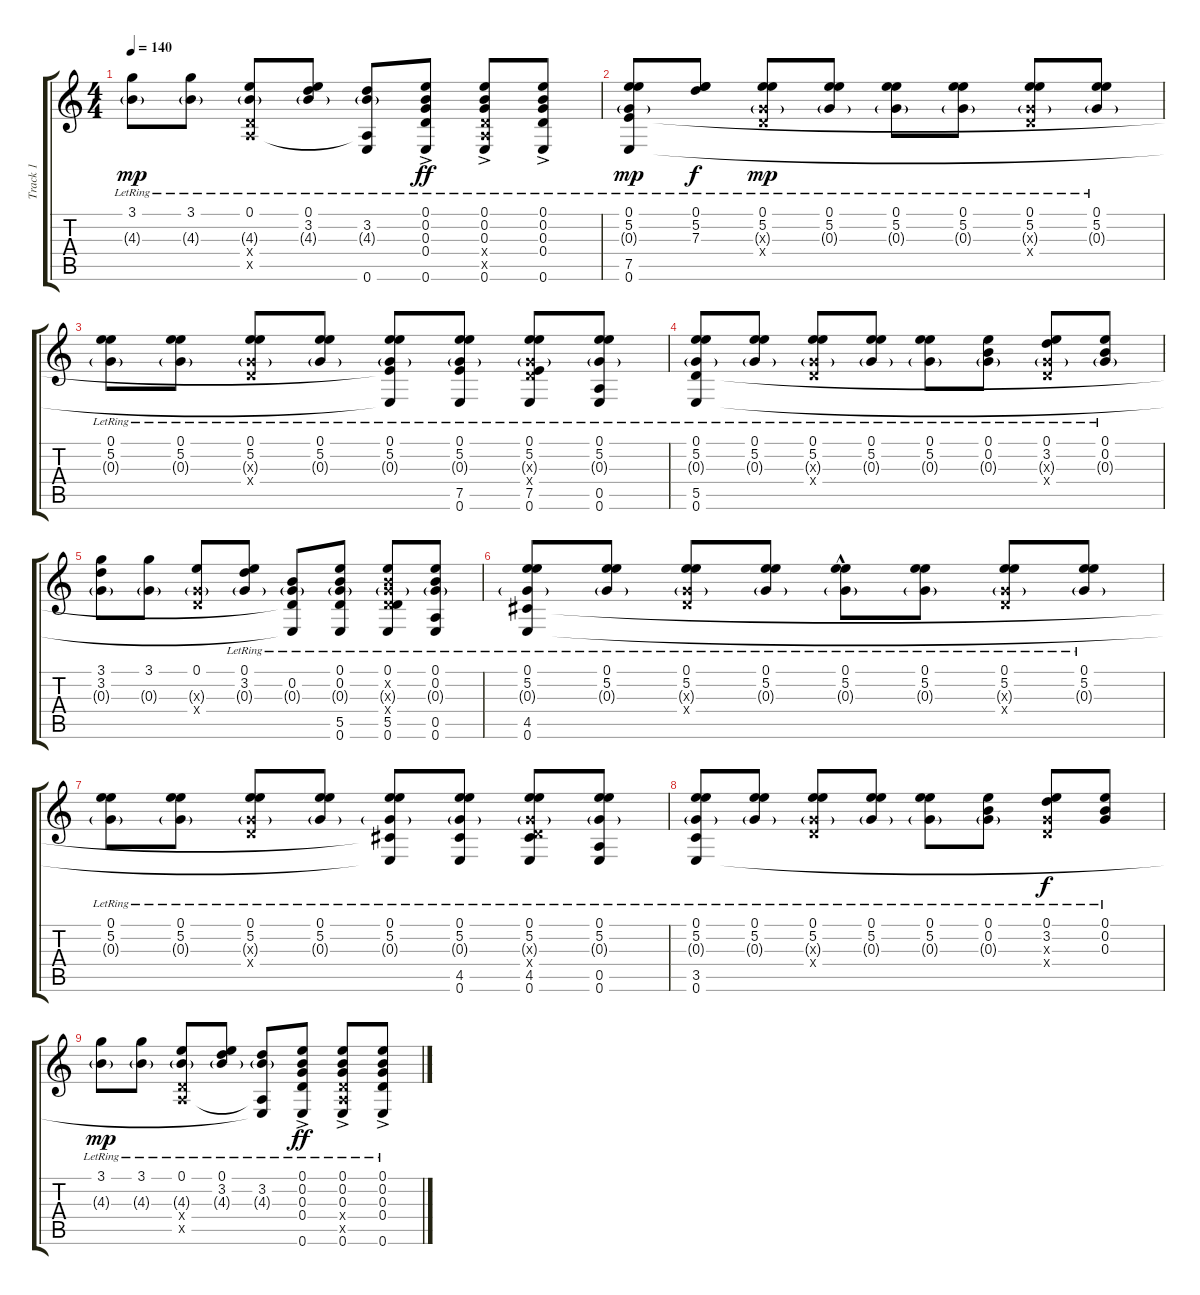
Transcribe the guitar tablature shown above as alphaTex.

\track ("Track 1" "Track 1") {instrument acousticguitarnylon}
\staff {score tabs}
\tuning (E4 B3 G3 D3 A2 E2) {hide}
\ts (4 4)
\tempo 140
\clef g2
\ks c
(3.1 4.3{g lr}).8{dy mp} (3.1 4.3{g lr}).8 (0.1 4.3{g lr} 0.4{x} 0.5{x}).8 (0.1 3.2{lr} 4.3{g lr}).8 (3.2{lr} 4.3{g lr} 0.5{t} 0.6{t}).8 (0.1 0.2{lr} 0.3{lr} 0.4{lr} 0.6{ac lr}).8{dy ff} (0.1 0.2{lr} 0.3{lr} 0.4{x} 0.5{x} 0.6{ac lr}).8 (0.1 0.2{lr} 0.3{lr} 0.4{lr} 0.6{ac lr}).8 |
(0.1 5.2{lr} 0.3{g} 7.5{lr} 0.6{lr}).8{dy mp} (0.1 5.2{lr} 7.3).8{dy f} (0.1 5.2{lr} 0.3{g x} 0.4{x}).8{dy mp} (0.1 5.2{lr} 0.3{g}).8 (0.1 5.2{lr} 0.3{g}).8 (0.1 5.2{lr} 0.3{g}).8 (0.1 5.2{lr} 0.3{g x} 0.4{x}).8 (0.1 5.2{lr} 0.3{g}).8 |
(0.1 5.2{lr} 0.3{g}).8 (0.1 5.2{lr} 0.3{g}).8 (0.1 5.2{lr} 0.3{g x} 0.4{x}).8 (0.1 5.2{lr} 0.3{g}).8 (0.1 5.2{lr} 0.3{g} 7.5{t} 0.6{t}).8 (0.1 5.2{lr} 0.3{g} 7.5{lr} 0.6{lr}).8 (0.1 5.2{lr} 0.3{g x} 0.4{x} 7.5{lr} 0.6{lr}).8 (0.1 5.2{lr} 0.3{g} 0.5{lr} 0.6{lr}).8 |
(0.1 5.2{lr} 0.3{g} 5.5{lr} 0.6{lr}).8 (0.1 5.2{lr} 0.3{g}).8 (0.1 5.2{lr} 0.3{g x} 0.4{x}).8 (0.1 5.2{lr} 0.3{g}).8 (0.1 5.2{lr} 0.3{g}).8 (0.1 0.2{lr} 0.3{g}).8 (0.1 3.2{lr} 0.3{g x} 0.4{x}).8 (0.1 0.2{lr} 0.3{g}).8 |
(3.1 3.2 0.3{g}).8 (3.1 0.3{g}).8 (0.1 0.3{g x} 0.4{x}).8 (0.1 3.2{lr} 0.3{g}).8 (0.2{lr} 0.3{g} 5.5{t} 0.6{t}).8 (0.1 0.2{lr} 0.3{g} 5.5 0.6).8 (0.1 0.2{x} 0.3{g x} 0.4{x} 5.5{lr} 0.6{lr}).8 (0.1 0.2{lr} 0.3{g} 0.5{lr} 0.6{lr}).8 |
(0.1 5.2{lr} 0.3{g} 4.5{lr} 0.6{lr}).8 (0.1 5.2{lr} 0.3{g}).8 (0.1 5.2{lr} 0.3{g x} 0.4{x}).8 (0.1 5.2{lr} 0.3{g}).8 (0.1{hac} 5.2{lr} 0.3{g}).8 (0.1 5.2{lr} 0.3{g}).8 (0.1 5.2{lr} 0.3{g x} 0.4{x}).8 (0.1 5.2{lr} 0.3{g}).8 |
(0.1 5.2{lr} 0.3{g}).8 (0.1 5.2{lr} 0.3{g}).8 (0.1 5.2{lr} 0.3{g x} 0.4{x}).8 (0.1 5.2{lr} 0.3{g}).8 (0.1 5.2{lr} 0.3{g} 4.5{t} 0.6{t}).8 (0.1 5.2{lr} 0.3{g} 4.5 0.6).8 (0.1 5.2{lr} 0.3{g x} 0.4{x} 4.5 0.6).8 (0.1 5.2{lr} 0.3{g} 0.5{lr} 0.6{lr}).8 |
(0.1 5.2{lr} 0.3{g} 3.5{lr} 0.6{lr}).8 (0.1 5.2{lr} 0.3{g}).8 (0.1 5.2{lr} 0.3{g x} 0.4{x}).8 (0.1 5.2{lr} 0.3{g}).8 (0.1 5.2{lr} 0.3{g}).8 (0.1 0.2{lr} 0.3{g}).8 (0.1 3.2{lr} 0.3{x} 0.4{x}).8{dy f} (0.1 0.2{lr} 0.3{lr}).8 |
(3.1 4.3{g lr}).8{dy mp} (3.1 4.3{g lr}).8 (0.1 4.3{g lr} 0.4{x} 0.5{x}).8 (0.1 3.2{lr} 4.3{g lr}).8 (3.2{lr} 4.3{g lr} 0.5{t} 0.6{t}).8 (0.1 0.2{lr} 0.3{lr} 0.4{lr} 0.6{ac lr}).8{dy ff} (0.1 0.2{lr} 0.3{lr} 0.4{x} 0.5{x} 0.6{ac lr}).8 (0.1 0.2{lr} 0.3{lr} 0.4{lr} 0.6{ac lr}).8
